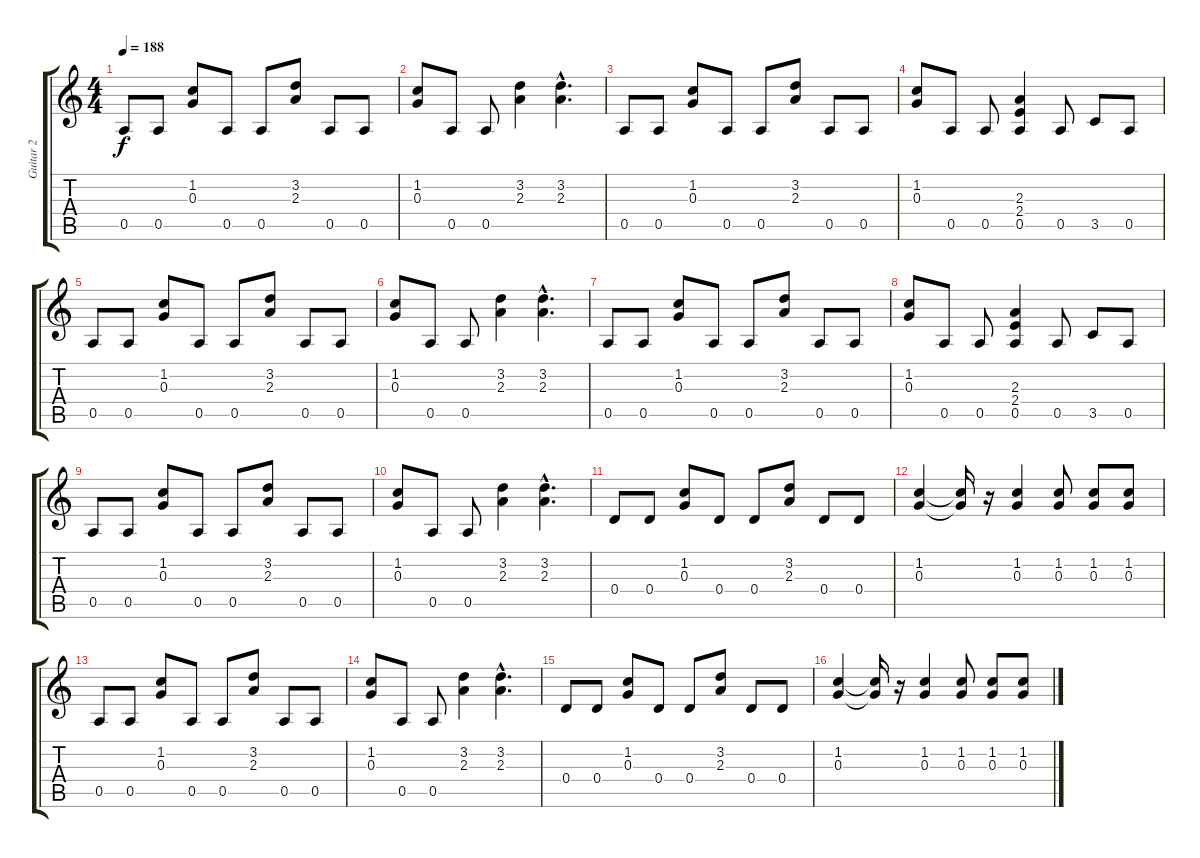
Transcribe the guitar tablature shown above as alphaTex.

\track ("Guitar 2" "Guitar 2") {instrument distortionguitar}
\staff {score tabs}
\tuning (E4 B3 G3 D3 A2 E2) {hide}
\ts (4 4)
\tempo 188
\clef g2
\ks c
0.5.8{dy f} 0.5.8 (1.2 0.3).8 0.5.8 0.5.8 (3.2 2.3).8 0.5.8 0.5.8 |
(1.2 0.3).8 0.5.8 0.5.8 (3.2 2.3).4 (3.2{hac} 2.3{hac}).4{d} |
0.5.8 0.5.8 (1.2 0.3).8 0.5.8 0.5.8 (3.2 2.3).8 0.5.8 0.5.8 |
(1.2 0.3).8 0.5.8 0.5.8 (2.3 2.4 0.5).4 0.5.8 3.5.8 0.5.8 |
0.5.8 0.5.8 (1.2 0.3).8 0.5.8 0.5.8 (3.2 2.3).8 0.5.8 0.5.8 |
(1.2 0.3).8 0.5.8 0.5.8 (3.2 2.3).4 (3.2{hac} 2.3{hac}).4{d} |
0.5.8 0.5.8 (1.2 0.3).8 0.5.8 0.5.8 (3.2 2.3).8 0.5.8 0.5.8 |
(1.2 0.3).8 0.5.8 0.5.8 (2.3 2.4 0.5).4 0.5.8 3.5.8 0.5.8 |
0.5.8 0.5.8 (1.2 0.3).8 0.5.8 0.5.8 (3.2 2.3).8 0.5.8 0.5.8 |
(1.2 0.3).8 0.5.8 0.5.8 (3.2 2.3).4 (3.2{hac} 2.3{hac}).4{d} |
0.4.8 0.4.8 (1.2 0.3).8 0.4.8 0.4.8 (3.2 2.3).8 0.4.8 0.4.8 |
(1.2 0.3).4 (1.2{t} 0.3{t}).16 r.16 (1.2 0.3).4 (1.2 0.3).8 (1.2 0.3).8 (1.2 0.3).8 |
0.5.8 0.5.8 (1.2 0.3).8 0.5.8 0.5.8 (3.2 2.3).8 0.5.8 0.5.8 |
(1.2 0.3).8 0.5.8 0.5.8 (3.2 2.3).4 (3.2{hac} 2.3{hac}).4{d} |
0.4.8 0.4.8 (1.2 0.3).8 0.4.8 0.4.8 (3.2 2.3).8 0.4.8 0.4.8 |
(1.2 0.3).4 (1.2{t} 0.3{t}).16 r.16 (1.2 0.3).4 (1.2 0.3).8 (1.2 0.3).8 (1.2 0.3).8
